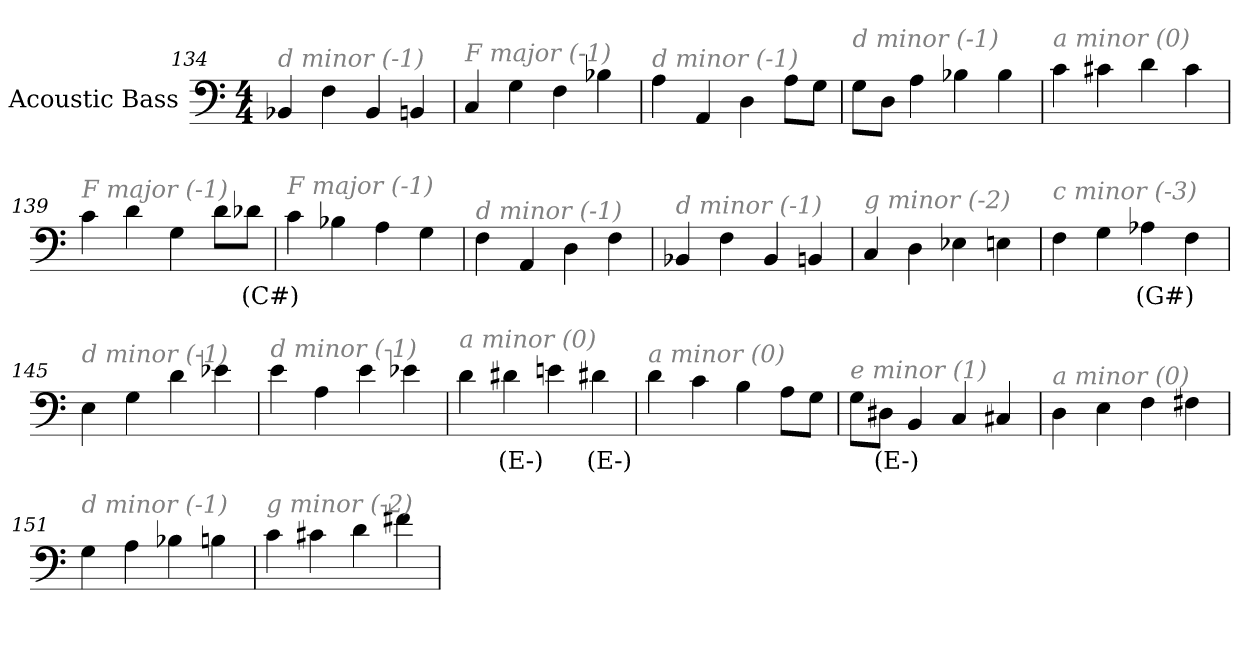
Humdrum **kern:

**kern	**text
*part1	*part1
*staff1	*staff1
*I"Acoustic Bass	*
*clefF4	*
*ITrd7c12	*
*k[]	*
*C:	*
*M4/4	*
=134	=134
!LO:TX:i:color=#808080:t=d minor (-1)	!
4BBB-X	.
4FF	.
4BBB-	.
4BBBn	.
=135	=135
!LO:TX:i:color=#808080:t=F major (-1)	!
4CC	.
4GG	.
4FF	.
4BB-X	.
=136	=136
!LO:TX:i:color=#808080:t=d minor (-1)	!
4AA	.
4AAA	.
4DD	.
8AAL	.
8GGJ	.
=137	=137
!LO:TX:i:color=#808080:t=d minor (-1)	!
8GGL	.
8DDJ	.
4AA	.
4BB-X	.
4BB-	.
=138	=138
!LO:TX:i:color=#808080:t=a minor (0)	!
4C	.
4C#X	.
4D	.
4C#	.
=139	=139
!LO:TX:i:color=#808080:t=F major (-1)	!
4C	.
4D	.
4GG	.
8DL	.
8D-XiJ	(C#)
=140	=140
!LO:TX:i:color=#808080:t=F major (-1)	!
4C	.
4BB-X	.
4AA	.
4GG	.
=141	=141
!LO:TX:i:color=#808080:t=d minor (-1)	!
4FF	.
4AAA	.
4DD	.
4FF	.
=142	=142
!LO:TX:i:color=#808080:t=d minor (-1)	!
4BBB-X	.
4FF	.
4BBB-	.
4BBBn	.
=143	=143
!LO:TX:i:color=#808080:t=g minor (-2)	!
4CC	.
4DD	.
4EE-X	.
4EEn	.
=144	=144
!LO:TX:i:color=#808080:t=c minor (-3)	!
4FF	.
4GG	.
4AA-Xi	(G#)
4FF	.
=145	=145
!LO:TX:i:color=#808080:t=d minor (-1)	!
4EE	.
4GG	.
4D	.
4E-X	.
=146	=146
!LO:TX:i:color=#808080:t=d minor (-1)	!
4E	.
4AA	.
4E	.
4E-X	.
=147	=147
!LO:TX:i:color=#808080:t=a minor (0)	!
4D	.
4D#Xi	(E-)
4En	.
4D#Xi	(E-)
=148	=148
!LO:TX:i:color=#808080:t=a minor (0)	!
4D	.
4C	.
4BB	.
8AAL	.
8GGJ	.
=149	=149
!LO:TX:i:color=#808080:t=e minor (1)	!
8GGL	.
8DD#XiJ	(E-)
4BBB	.
4CC	.
4CC#X	.
=150	=150
!LO:TX:i:color=#808080:t=a minor (0)	!
4DD	.
4EE	.
4FF	.
4FF#X	.
=151	=151
!LO:TX:i:color=#808080:t=d minor (-1)	!
4GG	.
4AA	.
4BB-X	.
4BBn	.
=152	=152
!LO:TX:i:color=#808080:t=g minor (-2)	!
4C	.
4C#X	.
4D	.
4F#X	.
=	=
*-	*-
